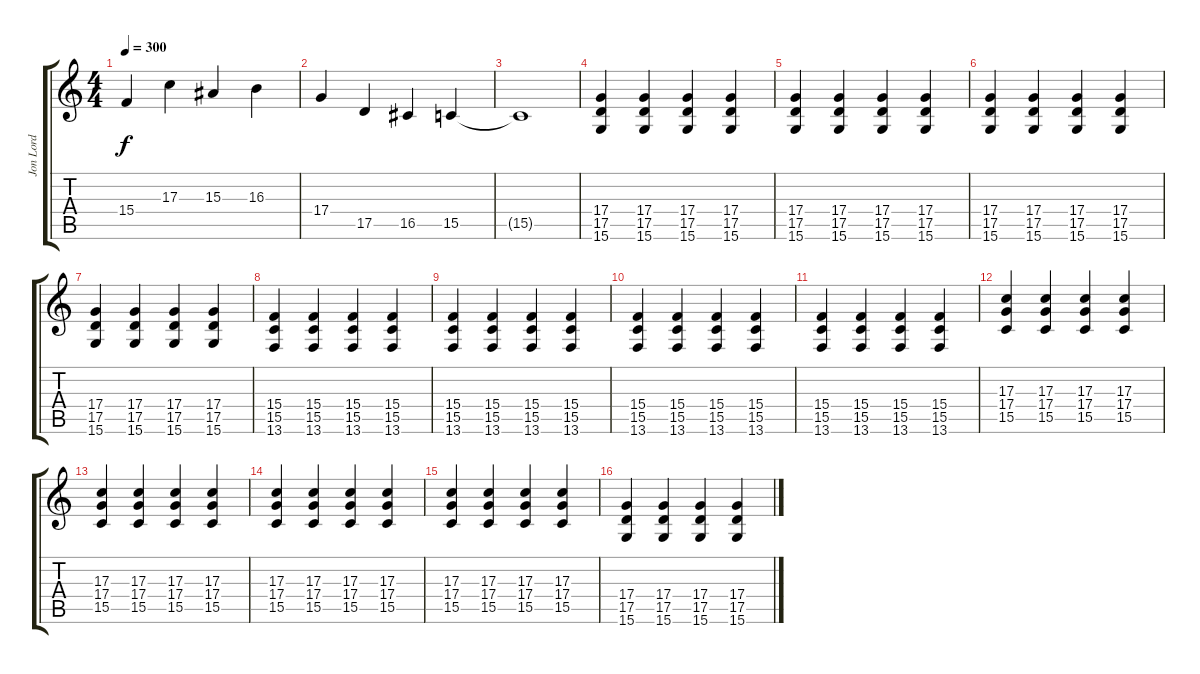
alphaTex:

\track ("Jon Lord" "Jon Lord") {instrument drawbarorgan}
\staff {score tabs}
\tuning (E4 B3 G3 D3 A2 E2) {hide}
\ts (4 4)
\tempo 300
\clef g2
\ks c
15.4.4{dy f} 17.3.4 15.3.4 16.3.4 |
17.4.4 17.5.4 16.5.4 15.5.4 |
15.5{t}.1 |
(17.4 17.5 15.6).4 (17.4 17.5 15.6).4 (17.4 17.5 15.6).4 (17.4 17.5 15.6).4 |
(17.4 17.5 15.6).4 (17.4 17.5 15.6).4 (17.4 17.5 15.6).4 (17.4 17.5 15.6).4 |
(17.4 17.5 15.6).4 (17.4 17.5 15.6).4 (17.4 17.5 15.6).4 (17.4 17.5 15.6).4 |
(17.4 17.5 15.6).4 (17.4 17.5 15.6).4 (17.4 17.5 15.6).4 (17.4 17.5 15.6).4 |
(15.4 15.5 13.6).4 (15.4 15.5 13.6).4 (15.4 15.5 13.6).4 (15.4 15.5 13.6).4 |
(15.4 15.5 13.6).4 (15.4 15.5 13.6).4 (15.4 15.5 13.6).4 (15.4 15.5 13.6).4 |
(15.4 15.5 13.6).4 (15.4 15.5 13.6).4 (15.4 15.5 13.6).4 (15.4 15.5 13.6).4 |
(15.4 15.5 13.6).4 (15.4 15.5 13.6).4 (15.4 15.5 13.6).4 (15.4 15.5 13.6).4 |
(17.3 17.4 15.5).4 (17.3 17.4 15.5).4 (17.3 17.4 15.5).4 (17.3 17.4 15.5).4 |
(17.3 17.4 15.5).4 (17.3 17.4 15.5).4 (17.3 17.4 15.5).4 (17.3 17.4 15.5).4 |
(17.3 17.4 15.5).4 (17.3 17.4 15.5).4 (17.3 17.4 15.5).4 (17.3 17.4 15.5).4 |
(17.3 17.4 15.5).4 (17.3 17.4 15.5).4 (17.3 17.4 15.5).4 (17.3 17.4 15.5).4 |
(17.4 17.5 15.6).4 (17.4 17.5 15.6).4 (17.4 17.5 15.6).4 (17.4 17.5 15.6).4
